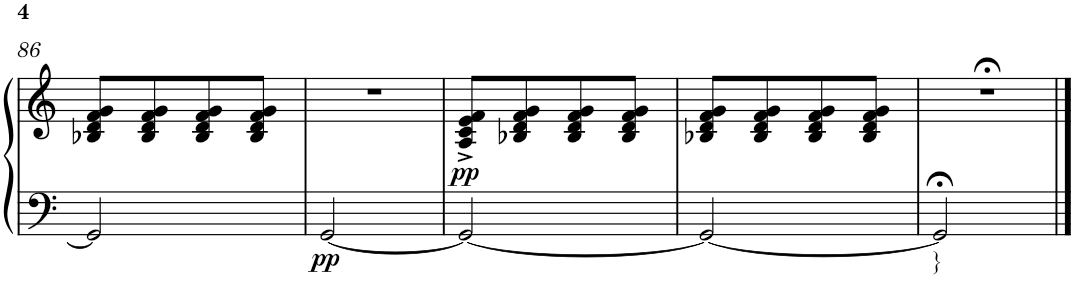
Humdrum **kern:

**kern	**kern	**dynam
*part1	*part1	*part1
*staff2	*staff1	*staff1/2
*I"Piano	*	*
!!LO:PB:g=z
*clefF4	*clefG2	*
*k[]	*k[]	*
*M2/4	*M2/4	*
=86	=86	=86
2GG/]	8B-X/ 8d/ 8f/ 8g/L	.
.	8B-/ 8d/ 8f/ 8g/	.
.	8B-/ 8d/ 8f/ 8g/	.
.	8B-/ 8d/ 8f/ 8g/J	.
=87	=87	=87
!	!	!LO:DY:b=2
[2GG/	2r	pp
=88	=88	=88
!	!	!LO:DY:b
2GG/_	8A/^ 8c/^ 8e/^ 8f/^L	pp
.	8B-X/ 8d/ 8f/ 8g/	.
.	8B-/ 8d/ 8f/ 8g/	.
.	8B-/ 8d/ 8f/ 8g/J	.
=89	=89	=89
2GG/_	8B-X/ 8d/ 8f/ 8g/L	.
.	8B-/ 8d/ 8f/ 8g/	.
.	8B-/ 8d/ 8f/ 8g/	.
.	8B-/ 8d/ 8f/ 8g/J	.
=90	=90	=90
!LO:TX:b:t=}	!	!
2GG;</]	2r;<	.
==	==	==
*-	*-	*-
